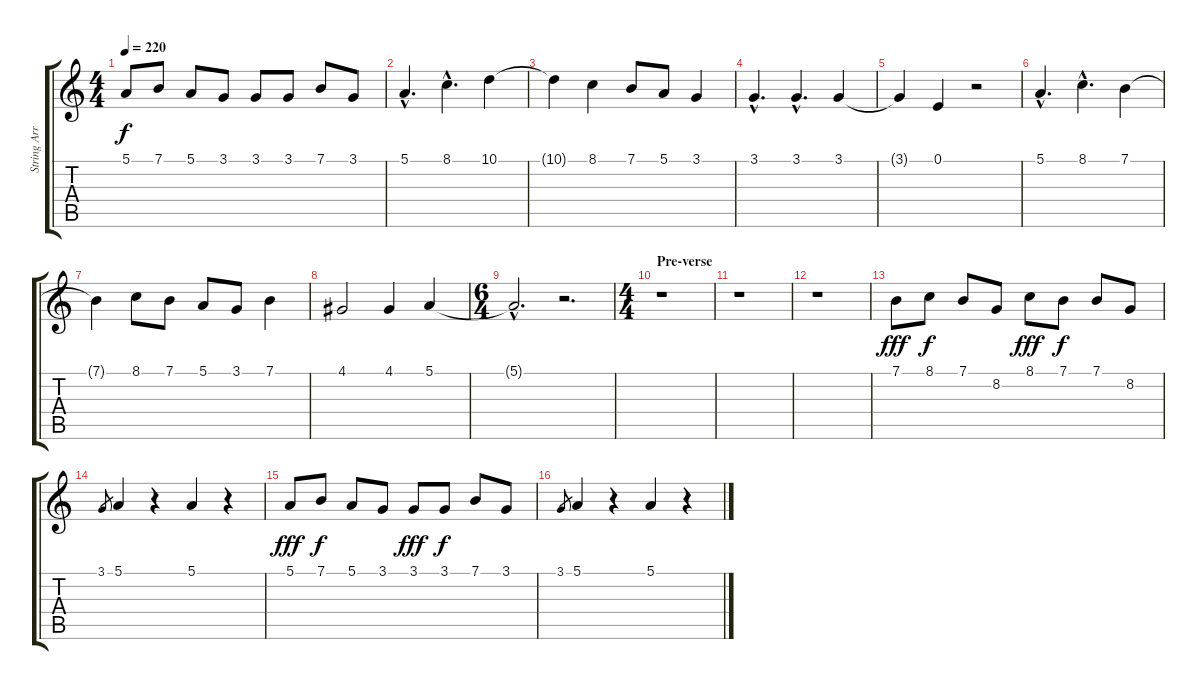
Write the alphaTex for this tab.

\track ("String Arrangements and Violin" "String Arr") {instrument stringensemble1}
\staff {score tabs}
\tuning (E4 B3 G3 D3 A2 E2) {hide}
\ts (4 4)
\tempo 220
\clef g2
\ks c
5.1.8{dy f} 7.1.8 5.1.8 3.1.8 3.1.8 3.1.8 7.1.8 3.1.8 |
5.1{hac}.4{d balance 12 instrument stringensemble1} 8.1{hac}.4{d} 10.1.4 |
10.1{t}.4 8.1.4 7.1.8 5.1.8 3.1.4 |
3.1{hac}.4{d} 3.1{hac}.4{d} 3.1.4 |
3.1{t}.4 0.1.4 r.2 |
5.1{hac}.4{d} 8.1{hac}.4{d} 7.1.4 |
7.1{t}.4 8.1.8 7.1.8 5.1.8 3.1.8 7.1.4 |
4.1.2 4.1.4 5.1.4 |
\ts (6 4)
5.1{hac t}.2{d} r.2{d} |
\ts (4 4)
\section ("" "Pre-verse")
r.1 |
r.1 |
r.1 |
7.1.8{dy fff balance 2 instrument violin} 8.1.8{dy f} 7.1.8 8.2.8 8.1.8{dy fff} 7.1.8{dy f} 7.1.8 8.2.8 |
3.1.8{gr} 5.1.4 r.4 5.1.4 r.4 |
5.1.8{dy fff} 7.1.8{dy f} 5.1.8 3.1.8 3.1.8{dy fff} 3.1.8{dy f} 7.1.8 3.1.8 |
3.1.8{gr} 5.1.4 r.4 5.1.4 r.4
